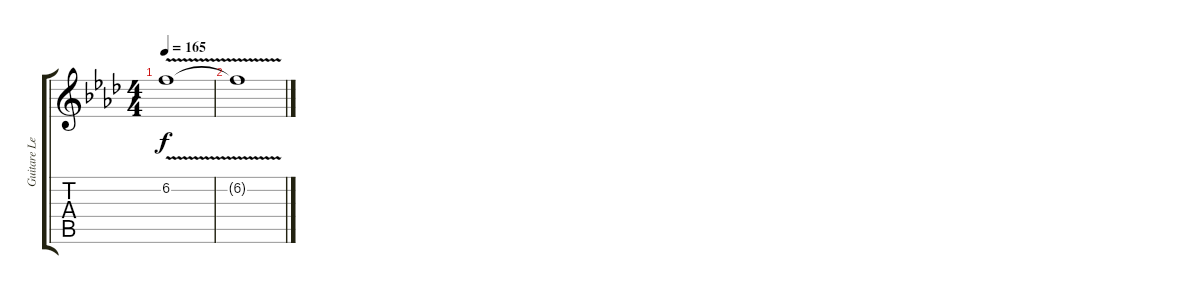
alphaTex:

\track ("Guitare Lead" "Guitare Le") {instrument distortionguitar}
\staff {score tabs}
\tuning (E4 B3 G3 D3 A2 E2) {hide}
\ts (4 4)
\tempo 165
\clef g2
\ks ab
6.2{v}.1{dy f} |
6.2{t}.1
